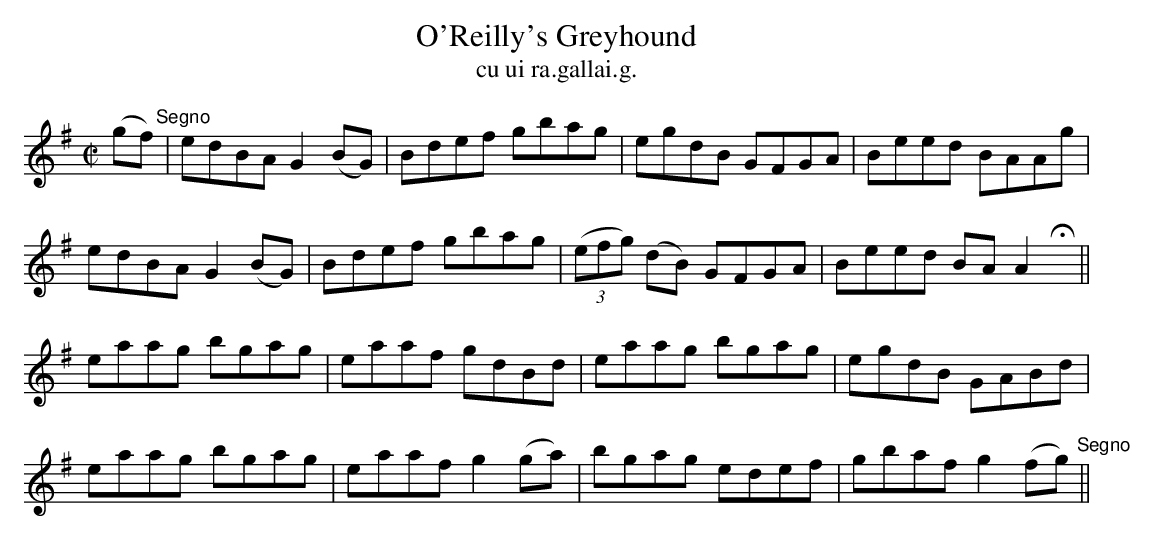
X:1
T: O'Reilly's Greyhound
T: cu ui ra.gallai.g.
M: C|
L: 1/8
K: G
(gf) "Segno" | edBA G2(BG) | Bdef gbag | egdB GFGA | Beed BAAg |
edBA G2(BG) | Bdef gbag | ((3efg) (dB) GFGA | Beed BA A2 Hx ||
eaag bgag | eaaf gdBd | eaag bgag | egdB GABd |
eaag bgag | eaaf g2 (ga) | bgag edef | gbaf g2 (fg) "Segno" ||
